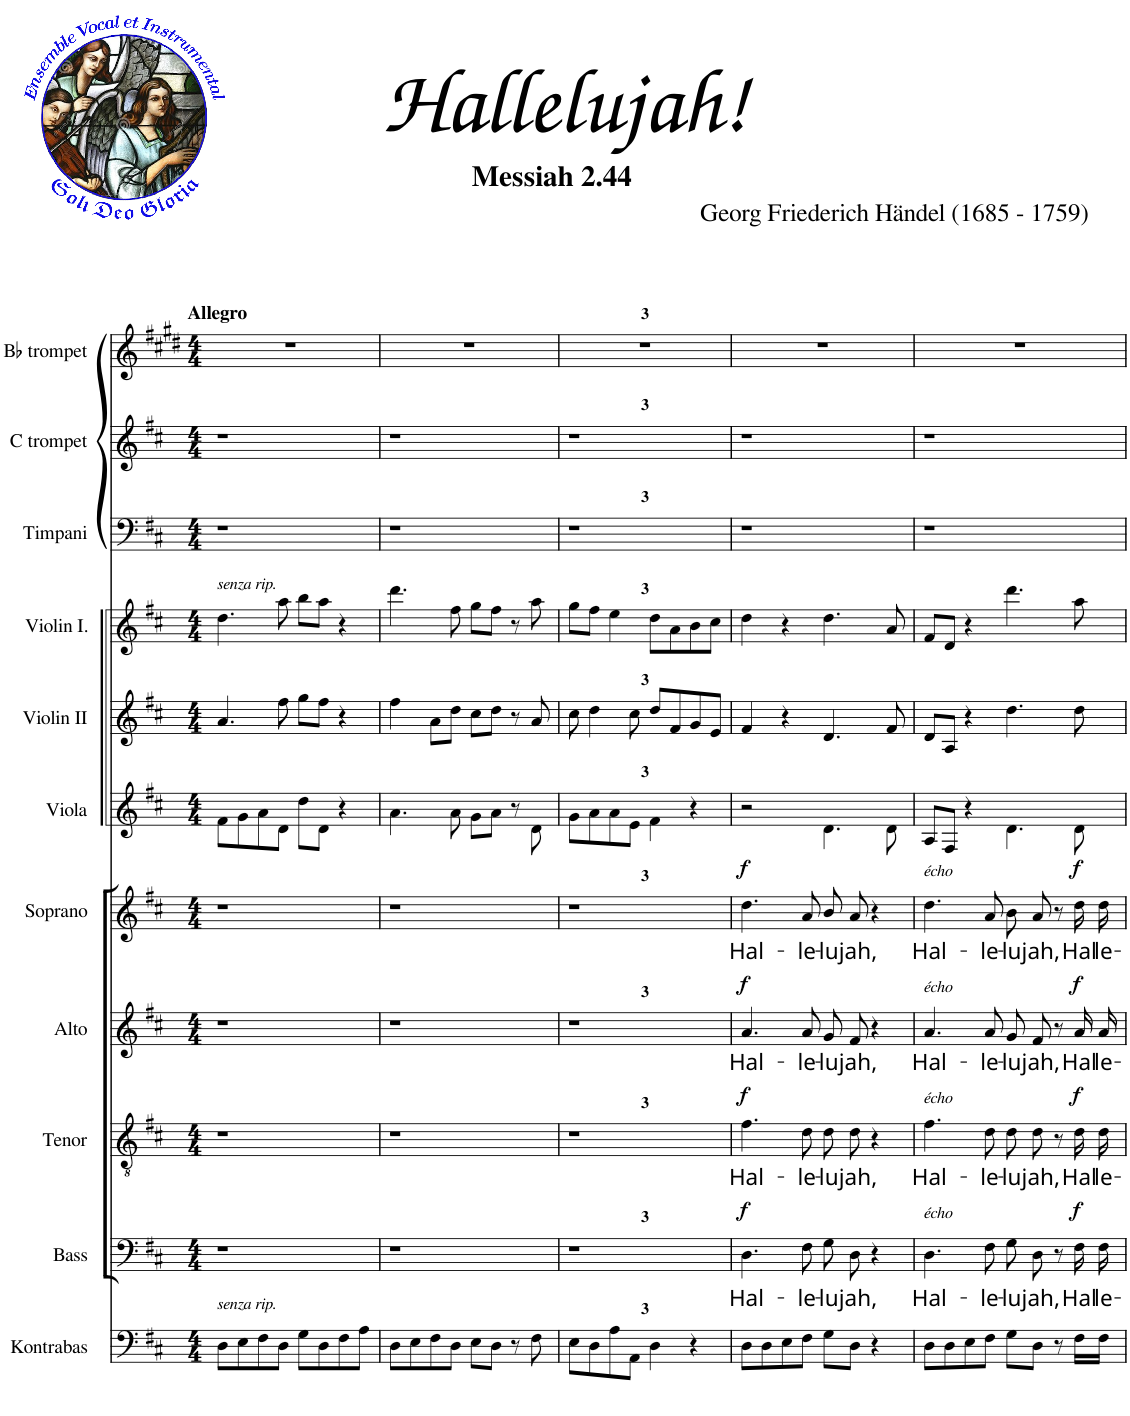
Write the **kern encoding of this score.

**kern	**kern	**text	**dynam	**kern	**text	**dynam	**kern	**text	**dynam	**kern	**text	**dynam	**kern	**kern	**kern	**kern	**kern	**kern
*part11	*part10	*part10	*part10	*part9	*part9	*part9	*part8	*part8	*part8	*part7	*part7	*part7	*part6	*part5	*part4	*part3	*part2	*part1
*staff11	*staff10	*staff10	*staff10	*staff9	*staff9	*staff9	*staff8	*staff8	*staff8	*staff7	*staff7	*staff7	*staff6	*staff5	*staff4	*staff3	*staff2	*staff1
*I"Kontrabas	*I"Bass	*	*	*I"Tenor	*	*	*I"Alto	*	*	*I"Soprano	*	*	*I"Viola	*I"Violin II	*I"Violin I.	*I"Timpani	*I"C trompet	*I"Bb trompet
*I'Kb.	*I'B.	*	*	*I'T.	*	*	*I'A.	*	*	*I'S.	*	*	*I'Vla.	*I'Vln.II	*I'Vln.I.	*I'Timp.	*I'C tpt.	*I'Bb tpt.
*clefF4	*clefF4	*	*	*clefGv2	*	*	*clefG2	*	*	*clefG2	*	*	*clefG2	*clefG2	*clefG2	*clefF4	*clefG2	*clefG2
*Trd7c12	*	*	*	*	*	*	*	*	*	*	*	*	*	*	*	*	*Trd1c2	*Trd1c2
*k[f#c#]	*k[f#c#]	*	*	*k[f#c#]	*	*	*k[f#c#]	*	*	*k[f#c#]	*	*	*k[f#c#]	*k[f#c#]	*k[f#c#]	*k[f#c#]	*k[f#c#]	*k[f#c#g#d#]
*M4/4	*M4/4	*	*	*M4/4	*	*	*M4/4	*	*	*M4/4	*	*	*M4/4	*M4/4	*M4/4	*M4/4	*M4/4	*M4/4
=1	=1	=1	=1	=1	=1	=1	=1	=1	=1	=1	=1	=1	=1	=1	=1	=1	=1	=1
!	!	!	!	!	!	!	!	!	!	!	!	!	!	!	!	!	!	!LO:TX:a:B:t=Allegro
!	!	!	!	!	!	!	!	!	!	!	!	!	!	!	!LO:TX:a:i:t=senza rip.	!	!	!
!LO:TX:a:i:t=senza rip.	!	!	!	!	!	!	!	!	!	!	!	!	!	!	!	!	!	!
8D\L	1r	.	.	1r	.	.	1r	.	.	1r	.	.	8f#\L	4.a/	4.dd\	1r	1r	1r
8E\	.	.	.	.	.	.	.	.	.	.	.	.	8g\	.	.	.	.	.
8F#\	.	.	.	.	.	.	.	.	.	.	.	.	8a\	.	.	.	.	.
8D\J	.	.	.	.	.	.	.	.	.	.	.	.	8d\J	8ff#\	8aa\	.	.	.
8G\L	.	.	.	.	.	.	.	.	.	.	.	.	8dd\L	8gg\L	8bb\L	.	.	.
8D\	.	.	.	.	.	.	.	.	.	.	.	.	8d\J	8ff#\J	8aa\J	.	.	.
8F#\	.	.	.	.	.	.	.	.	.	.	.	.	4r	4r	4r	.	.	.
8A\J	.	.	.	.	.	.	.	.	.	.	.	.	.	.	.	.	.	.
=2	=2	=2	=2	=2	=2	=2	=2	=2	=2	=2	=2	=2	=2	=2	=2	=2	=2	=2
8D\L	1r	.	.	1r	.	.	1r	.	.	1r	.	.	4.a\	4ff#\	4.ddd\	1r	1r	1r
8E\	.	.	.	.	.	.	.	.	.	.	.	.	.	.	.	.	.	.
8F#\	.	.	.	.	.	.	.	.	.	.	.	.	.	8a\L	.	.	.	.
8D\J	.	.	.	.	.	.	.	.	.	.	.	.	8a\	8dd\J	8ff#\	.	.	.
8E\L	.	.	.	.	.	.	.	.	.	.	.	.	8g\L	8cc#\L	8gg\L	.	.	.
8D\J	.	.	.	.	.	.	.	.	.	.	.	.	8a\J	8dd\J	8ff#\J	.	.	.
8r	.	.	.	.	.	.	.	.	.	.	.	.	8r	8r	8r	.	.	.
8F#\	.	.	.	.	.	.	.	.	.	.	.	.	8d\	8a/	8aa\	.	.	.
=3	=3	=3	=3	=3	=3	=3	=3	=3	=3	=3	=3	=3	=3	=3	=3	=3	=3	=3
8E\L	1r	.	.	1r	.	.	1r	.	.	1r	.	.	8g\L	8cc#\	8gg\L	1r	1r	1r
8D\	.	.	.	.	.	.	.	.	.	.	.	.	8a\	4dd\	8ff#\J	.	.	.
8A\	.	.	.	.	.	.	.	.	.	.	.	.	8a\	.	4ee\	.	.	.
8AA\J	.	.	.	.	.	.	.	.	.	.	.	.	8e\J	8cc#\	.	.	.	.
4D\	.	.	.	.	.	.	.	.	.	.	.	.	4f#\	8dd/L	8dd\L	.	.	.
.	.	.	.	.	.	.	.	.	.	.	.	.	.	8f#/	8a\	.	.	.
4r	.	.	.	.	.	.	.	.	.	.	.	.	4r	8g/	8b\	.	.	.
.	.	.	.	.	.	.	.	.	.	.	.	.	.	8e/J	8cc#\J	.	.	.
=4	=4	=4	=4	=4	=4	=4	=4	=4	=4	=4	=4	=4	=4	=4	=4	=4	=4	=4
!	!	!LO:LY:b	!LO:DY:a	!	!LO:LY:b	!LO:DY:a	!	!LO:LY:b	!LO:DY:a	!	!LO:LY:b	!LO:DY:a	!	!	!	!	!	!
8D\L	4.D\	Hal-	f	4.f#\	Hal-	f	4.a/	Hal-	f	4.dd\	Hal-	f	2r	4f#/	4dd\	1r	1r	1r
8D\	.	.	.	.	.	.	.	.	.	.	.	.	.	.	.	.	.	.
8E\	.	.	.	.	.	.	.	.	.	.	.	.	.	4r	4r	.	.	.
!	!	!LO:LY:b	!	!	!LO:LY:b	!	!	!LO:LY:b	!	!	!LO:LY:b	!	!	!	!	!	!	!
8F#\J	8F#\	-le-	.	8d\	-le-	.	8a/	-le-	.	8a/	-le-	.	.	.	.	.	.	.
!	!	!LO:LY:b	!	!	!LO:LY:b	!	!	!LO:LY:b	!	!	!LO:LY:b	!	!	!	!	!	!	!
8G\L	8G\L	-lu-	.	8d\L	-lu-	.	8g/L	-lu	.	8b/L	-lu-	.	4.d\	4.d/	4.dd\	.	.	.
!	!	!LO:LY:b	!	!	!LO:LY:b	!	!	!LO:LY:b	!	!	!LO:LY:b	!	!	!	!	!	!	!
8D\J	8D\J	-jah,	.	8d\J	-jah,	.	8f#/J	jah,	.	8a/J	-jah,	.	.	.	.	.	.	.
4r	4r	.	.	4r	.	.	4r	.	.	4r	.	.	.	.	.	.	.	.
.	.	.	.	.	.	.	.	.	.	.	.	.	8d\	8f#/	8a/	.	.	.
=5	=5	=5	=5	=5	=5	=5	=5	=5	=5	=5	=5	=5	=5	=5	=5	=5	=5	=5
!	!	!	!	!	!	!	!	!	!	!LO:TX:a:i:t=écho	!	!	!	!	!	!	!	!
!	!	!	!	!	!	!	!LO:TX:a:i:t=écho	!	!	!	!	!	!	!	!	!	!	!
!	!	!	!	!LO:TX:a:i:t=écho	!	!	!	!	!	!	!	!	!	!	!	!	!	!
!	!LO:TX:a:i:t=écho	!	!	!	!	!	!	!	!	!	!	!	!	!	!	!	!	!
!	!	!LO:LY:b	!	!	!LO:LY:b	!	!	!LO:LY:b	!	!	!LO:LY:b	!	!	!	!	!	!	!
8D\L	4.D\	Hal-	.	4.f#\	Hal-	.	4.a/	Hal-	.	4.dd\	Hal-	.	8A/L	8d/L	8f#/L	1r	1r	1r
8D\	.	.	.	.	.	.	.	.	.	.	.	.	8F#/J	8A/J	8d/J	.	.	.
8E\	.	.	.	.	.	.	.	.	.	.	.	.	4r	4r	4r	.	.	.
!	!	!LO:LY:b	!	!	!LO:LY:b	!	!	!LO:LY:b	!	!	!LO:LY:b	!	!	!	!	!	!	!
8F#\J	8F#\	-le-	.	8d\	-le-	.	8a/	-le-	.	8a/	-le-	.	.	.	.	.	.	.
!	!	!LO:LY:b	!	!	!LO:LY:b	!	!	!LO:LY:b	!	!	!LO:LY:b	!	!	!	!	!	!	!
8G\L	8G\L	-lu-	.	8d\L	-lu-	.	8g/L	-lu-	.	8b/L	-lu-	.	4.d\	4.dd\	4.ddd\	.	.	.
!	!	!LO:LY:b	!	!	!LO:LY:b	!	!	!LO:LY:b	!	!	!LO:LY:b	!	!	!	!	!	!	!
8D\J	8D\J	-jah,	.	8d\J	-jah,	.	8f#/J	-jah,	.	8a/J	-jah,	.	.	.	.	.	.	.
8r	8r	.	.	8r	.	.	8r	.	.	8r	.	.	.	.	.	.	.	.
!	!	!LO:LY:b	!LO:DY:a	!	!LO:LY:b	!LO:DY:a	!	!LO:LY:b	!LO:DY:a	!	!LO:LY:b	!LO:DY:a	!	!	!	!	!	!
16F#\LL	16F#\LL	Hal-	f	16d\LL	Hal-	f	16a/LL	Hal-	f	16dd\LL	Hal-	f	8d\	8dd\	8aa\	.	.	.
!	!	!LO:LY:b	!	!	!LO:LY:b	!	!	!LO:LY:b	!	!	!LO:LY:b	!	!	!	!	!	!	!
16F#\JJ	16F#\JJ	-le-	.	16d\JJ	-le-	.	16a/JJ	-le-	.	16dd\JJ	-le-	.	.	.	.	.	.	.
=	=	=	=	=	=	=	=	=	=	=	=	=	=	=	=	=	=	=
*-	*-	*-	*-	*-	*-	*-	*-	*-	*-	*-	*-	*-	*-	*-	*-	*-	*-	*-
